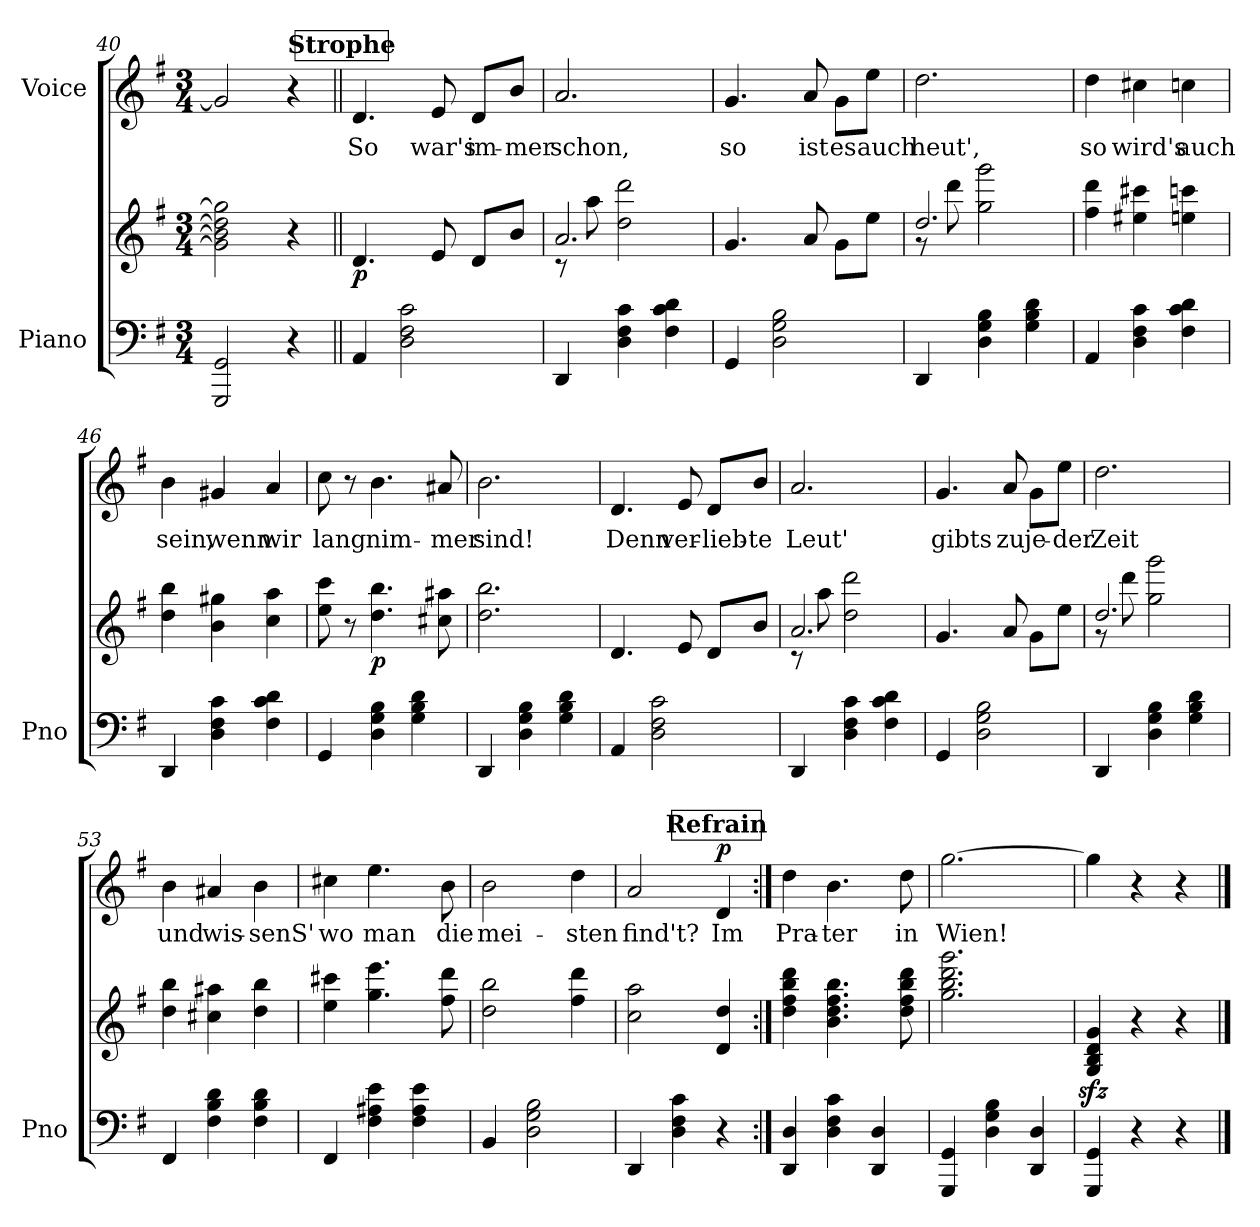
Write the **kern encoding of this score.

**kern	**kern	**dynam	**kern	**text	**dynam
*part2	*part2	*part2	*part1	*part1	*part1
*staff3	*staff2	*staff2/3	*staff1	*staff1	*staff1
*I"Piano	*	*	*I"Voice	*	*
*I'Pno	*	*	*	*	*
*clefF4	*clefG2	*	*clefG2	*	*
*k[f#]	*k[f#]	*	*k[f#]	*	*
*M3/4	*M3/4	*	*M3/4	*	*
=40	=40	=40	=40	=40	=40
2GGG/ 2GG/	2g\] 2b\] 2dd\] 2gg\]	.	2g/]	.	.
4r	4r	.	4r	.	.
!!LO:REH:place=s1:a:B:fs=14:t=Strophe
=41||	=41||	=41||	=41||	=41||	=41||
!	!	!LO:DY:b	!	!LO:LY:b	!
4AA/	4.d/	p	4.d/	So	.
2D\ 2F#\ 2c\	.	.	.	.	.
!	!	!	!	!LO:LY:b	!
.	8e/	.	8e/	war's	.
!	!	!	!	!LO:LY:b	!
.	8d/L	.	8d/L	im-	.
!	!	!	!	!LO:LY:b	!
.	8b/J	.	8b/J	-mer	.
=42	=42	=42	=42	=42	=42
*	*^	*	*	*	*
!	!	!	!	!	!LO:LY:b	!
4DD/	2.a/	8r	.	2.a/	schon,	.
.	.	8aa\	.	.	.	.
4D\ 4F#\ 4c\	.	2dd\ 2ddd\	.	.	.	.
4F#\ 4c\ 4d\	.	.	.	.	.	.
*	*v	*v	*	*	*	*
=43	=43	=43	=43	=43	=43
!	!	!	!	!LO:LY:b	!
4GG/	4.g/	.	4.g/	so	.
2D\ 2G\ 2B\	.	.	.	.	.
!	!	!	!	!LO:LY:b	!
.	8a/	.	8a/	ist	.
!	!	!	!	!LO:LY:b	!
.	8g\L	.	8g\L	es	.
!	!	!	!	!LO:LY:b	!
.	8ee\J	.	8ee\J	auch	.
=44	=44	=44	=44	=44	=44
*	*^	*	*	*	*
!	!	!	!	!	!LO:LY:b	!
4DD/	2.dd/	8r	.	2.dd\	heut',	.
.	.	8ddd\	.	.	.	.
4D\ 4G\ 4B\	.	2gg\ 2ggg\	.	.	.	.
4G\ 4B\ 4d\	.	.	.	.	.	.
*	*v	*v	*	*	*	*
=45	=45	=45	=45	=45	=45
!	!	!	!	!LO:LY:b	!
4AA/	4ff#\ 4ddd\	.	4dd\	so	.
!	!	!	!	!LO:LY:b	!
4D\ 4F#\ 4c\	4ee#X\ 4ccc#X\	.	4cc#X\	wird's	.
!	!	!	!	!LO:LY:b	!
4F#\ 4c\ 4d\	4een\ 4cccn\	.	4ccn\	auch	.
=46	=46	=46	=46	=46	=46
!	!	!	!	!LO:LY:b	!
4DD/	4dd\ 4bb\	.	4b\	sein,	.
!	!	!	!	!LO:LY:b	!
4D\ 4F#\ 4c\	4b\ 4gg#X\	.	4g#X/	wenn	.
!	!	!	!	!LO:LY:b	!
4F#\ 4c\ 4d\	4cc\ 4aa\	.	4a/	wir	.
=47	=47	=47	=47	=47	=47
!	!	!	!	!LO:LY:b	!
4GG/	8ee\ 8ccc\	.	8cc\	lang	.
.	8r	.	8r	.	.
!	!	!LO:DY:b	!	!LO:LY:b	!
4D\ 4G\ 4B\	4.dd\ 4.bb\	p	4.b\	nim-	.
4G\ 4B\ 4d\	.	.	.	.	.
!	!	!	!	!LO:LY:b	!
.	8cc#X\ 8aa#X\	.	8a#X/	-mer	.
=48	=48	=48	=48	=48	=48
!	!	!	!	!LO:LY:b	!
4DD/	2.dd\ 2.bb\	.	2.b\	sind!	.
4D\ 4G\ 4B\	.	.	.	.	.
4G\ 4B\ 4d\	.	.	.	.	.
=49	=49	=49	=49	=49	=49
!	!	!	!	!LO:LY:b	!
4AA/	4.d/	.	4.d/	Denn	.
2D\ 2F#\ 2c\	.	.	.	.	.
!	!	!	!	!LO:LY:b	!
.	8e/	.	8e/	ver-	.
!	!	!	!	!LO:LY:b	!
.	8d/L	.	8d/L	-lieb-	.
!	!	!	!	!LO:LY:b	!
.	8b/J	.	8b/J	-te	.
=50	=50	=50	=50	=50	=50
*	*^	*	*	*	*
!	!	!	!	!	!LO:LY:b	!
4DD/	2.a/	8r	.	2.a/	Leut'	.
.	.	8aa\	.	.	.	.
4D\ 4F#\ 4c\	.	2dd\ 2ddd\	.	.	.	.
4F#\ 4c\ 4d\	.	.	.	.	.	.
*	*v	*v	*	*	*	*
=51	=51	=51	=51	=51	=51
!	!	!	!	!LO:LY:b	!
4GG/	4.g/	.	4.g/	gibts	.
2D\ 2G\ 2B\	.	.	.	.	.
!	!	!	!	!LO:LY:b	!
.	8a/	.	8a/	zu	.
!	!	!	!	!LO:LY:b	!
.	8g\L	.	8g\L	je-	.
!	!	!	!	!LO:LY:b	!
.	8ee\J	.	8ee\J	-der	.
=52	=52	=52	=52	=52	=52
*	*^	*	*	*	*
!	!	!	!	!	!LO:LY:b	!
4DD/	2.dd/	8r	.	2.dd\	Zeit	.
.	.	8ddd\	.	.	.	.
4D\ 4G\ 4B\	.	2gg\ 2ggg\	.	.	.	.
4G\ 4B\ 4d\	.	.	.	.	.	.
*	*v	*v	*	*	*	*
=53	=53	=53	=53	=53	=53
!	!	!	!	!LO:LY:b	!
4FF#/	4dd\ 4bb\	.	4b\	und	.
!	!	!	!	!LO:LY:b	!
4F#\ 4B\ 4d\	4cc#X\ 4aa#X\	.	4a#X/	wis-	.
!	!	!	!	!LO:LY:b	!
4F#\ 4B\ 4d\	4dd\ 4bb\	.	4b\	-senS'	.
=54	=54	=54	=54	=54	=54
!	!	!	!	!LO:LY:b	!
4FF#/	4ee\ 4ccc#X\	.	4cc#X\	wo	.
!	!	!	!	!LO:LY:b	!
4F#\ 4A#X\ 4e\	4.gg\ 4.eee\	.	4.ee\	man	.
4F#\ 4A#\ 4e\	.	.	.	.	.
!	!	!	!	!LO:LY:b	!
.	8ff#\ 8ddd\	.	8b\	die	.
=55	=55	=55	=55	=55	=55
!	!	!	!	!LO:LY:b	!
4BB/	2dd\ 2bb\	.	2b\	mei-	.
2D\ 2G\ 2B\	.	.	.	.	.
!	!	!	!	!LO:LY:b	!
.	4ff#\ 4ddd\	.	4dd\	-sten	.
!!LO:REH:place=s1:a:B:fs=14:t=Refrain:qo=2
=56	=56	=56	=56	=56	=56
!	!	!	!	!LO:LY:b	!
4DD/	2cc\ 2aa\	.	2a/	find't?	.
4D\ 4F#\ 4c\	.	.	.	.	.
!	!	!	!	!LO:LY:b	!LO:DY:b
4r	4d/ 4dd/	.	4d/	Im	p
=57:|!	=57:|!	=57:|!	=57:|!	=57:|!	=57:|!
!	!	!	!	!LO:LY:b	!
4DD/ 4D/	4dd\ 4ff#\ 4bb\ 4ddd\	.	4dd\	Pra-	.
!	!	!	!	!LO:LY:b	!
4D\ 4F#\ 4c\	4.b\ 4.dd\ 4.ff#\ 4.bb\	.	4.b\	-ter	.
4DD/ 4D/	.	.	.	.	.
!	!	!	!	!LO:LY:b	!
.	8dd\ 8ff#\ 8bb\ 8ddd\	.	8dd\	in	.
=58	=58	=58	=58	=58	=58
!	!	!	!	!LO:LY:b	!
4GGG/ 4GG/	2.gg\ 2.bb\ 2.ddd\ 2.ggg\	.	[2.gg\	Wien!	.
4D\ 4G\ 4B\	.	.	.	.	.
4DD/ 4D/	.	.	.	.	.
=59	=59	=59	=59	=59	=59
4GGG/ 4GG/	4G/zz< 4B/zz< 4d/zz< 4g/zz<	.	4gg\]	.	.
4r	4r	.	4r	.	.
4r	4r	.	4r	.	.
==	==	==	==	==	==
*-	*-	*-	*-	*-	*-
